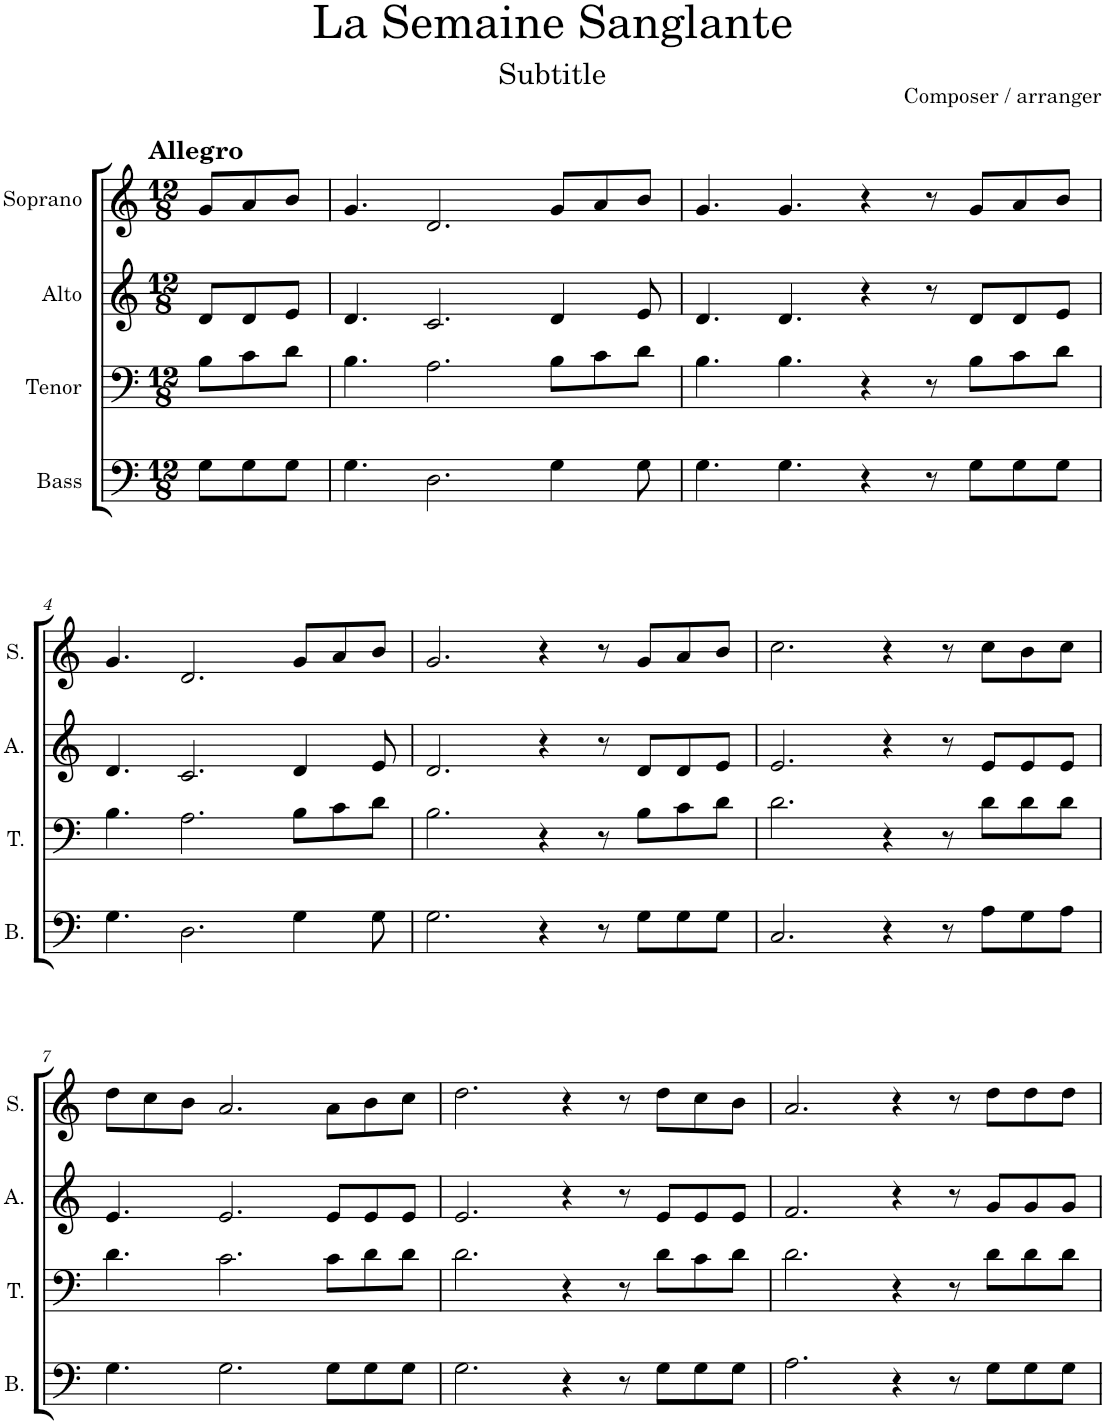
**kern	**kern	**kern	**kern
*part4	*part3	*part2	*part1
*staff4	*staff3	*staff2	*staff1
*I"Bass	*I"Tenor	*I"Alto	*I"Soprano
*I'B.	*I'T.	*I'A.	*I'S.
*clefF4	*clefF4	*clefG2	*clefG2
*k[]	*k[]	*k[]	*k[]
*M12/8	*M12/8	*M12/8	*M12/8
=1	=1	=1	=1
!	!	!	!LO:TX:a:B:t=Allegro
8G\L	8B\L	8d/L	8g/L
8G\	8c\	8d/	8a/
8G\J	8d\J	8e/J	8b/J
=2	=2	=2	=2
4.G\	4.B\	4.d/	4.g/
2.D\	2.A\	2.c/	2.d/
4G\	8B\L	4d/	8g/L
.	8c\	.	8a/
8G\	8d\J	8e/	8b/J
=3	=3	=3	=3
4.G\	4.B\	4.d/	4.g/
4.G\	4.B\	4.d/	4.g/
4r	4r	4r	4r
8r	8r	8r	8r
8G\L	8B\L	8d/L	8g/L
8G\	8c\	8d/	8a/
8G\J	8d\J	8e/J	8b/J
!!LO:LB:g=z
=4	=4	=4	=4
4.G\	4.B\	4.d/	4.g/
2.D\	2.A\	2.c/	2.d/
4G\	8B\L	4d/	8g/L
.	8c\	.	8a/
8G\	8d\J	8e/	8b/J
=5	=5	=5	=5
2.G\	2.B\	2.d/	2.g/
4r	4r	4r	4r
8r	8r	8r	8r
8G\L	8B\L	8d/L	8g/L
8G\	8c\	8d/	8a/
8G\J	8d\J	8e/J	8b/J
=6	=6	=6	=6
2.C/	2.d\	2.e/	2.cc\
4r	4r	4r	4r
8r	8r	8r	8r
8A\L	8d\L	8e/L	8cc\L
8G\	8d\	8e/	8b\
8A\J	8d\J	8e/J	8cc\J
!!LO:LB:g=z
=7	=7	=7	=7
4.G\	4.d\	4.e/	8dd\L
.	.	.	8cc\
.	.	.	8b\J
2.G\	2.c\	2.e/	2.a/
8G\L	8c\L	8e/L	8a\L
8G\	8d\	8e/	8b\
8G\J	8d\J	8e/J	8cc\J
=8	=8	=8	=8
2.G\	2.d\	2.e/	2.dd\
4r	4r	4r	4r
8r	8r	8r	8r
8G\L	8d\L	8e/L	8dd\L
8G\	8c\	8e/	8cc\
8G\J	8d\J	8e/J	8b\J
=9	=9	=9	=9
2.A\	2.d\	2.f/	2.a/
4r	4r	4r	4r
8r	8r	8r	8r
8G\L	8d\L	8g/L	8dd\L
8G\	8d\	8g/	8dd\
8G\J	8d\J	8g/J	8dd\J
=	=	=	=
*-	*-	*-	*-
